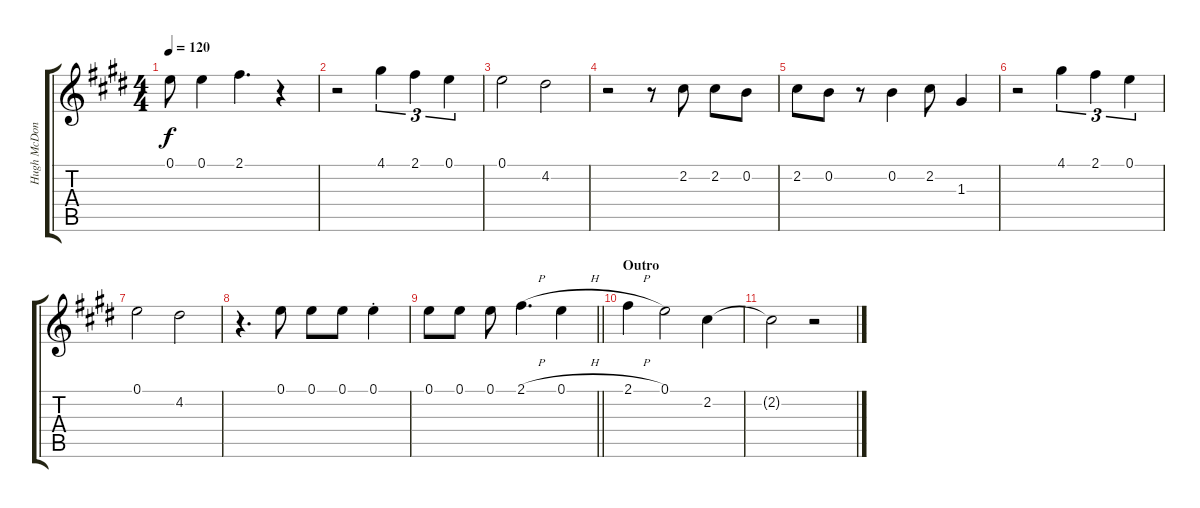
\track ("Hugh McDonald (Backing Vocals)" "Hugh McDon") {instrument electricbassfinger}
\staff {score tabs}
\tuning (E4 B3 G3 D3 A2 E2) {hide}
\ts (4 4)
\tempo 120
\clef g2
\ks c#minor
0.1.8{dy f} 0.1.4 2.1.4{d} r.4 |
r.2 4.1.4{tu (3 2)} 2.1.4{tu (3 2)} 0.1.4{tu (3 2)} |
0.1.2 4.2.2 |
r.2 r.8 2.2.8 2.2.8 0.2.8 |
2.2.8 0.2.8 r.8 0.2.4 2.2.8 1.3.4 |
r.2 4.1.4{tu (3 2)} 2.1.4{tu (3 2)} 0.1.4{tu (3 2)} |
0.1.2 4.2.2 |
r.4{d} 0.1.8 0.1.8 0.1.8 0.1{st}.4 |
\barLineRight lightlight
0.1.8 0.1.8 0.1.8 2.1{h}.4{d} 0.1{h}.4 |
\section ("" "Outro")
2.1{h}.4 0.1.2 2.2.4 |
2.2{t}.2 r.2
